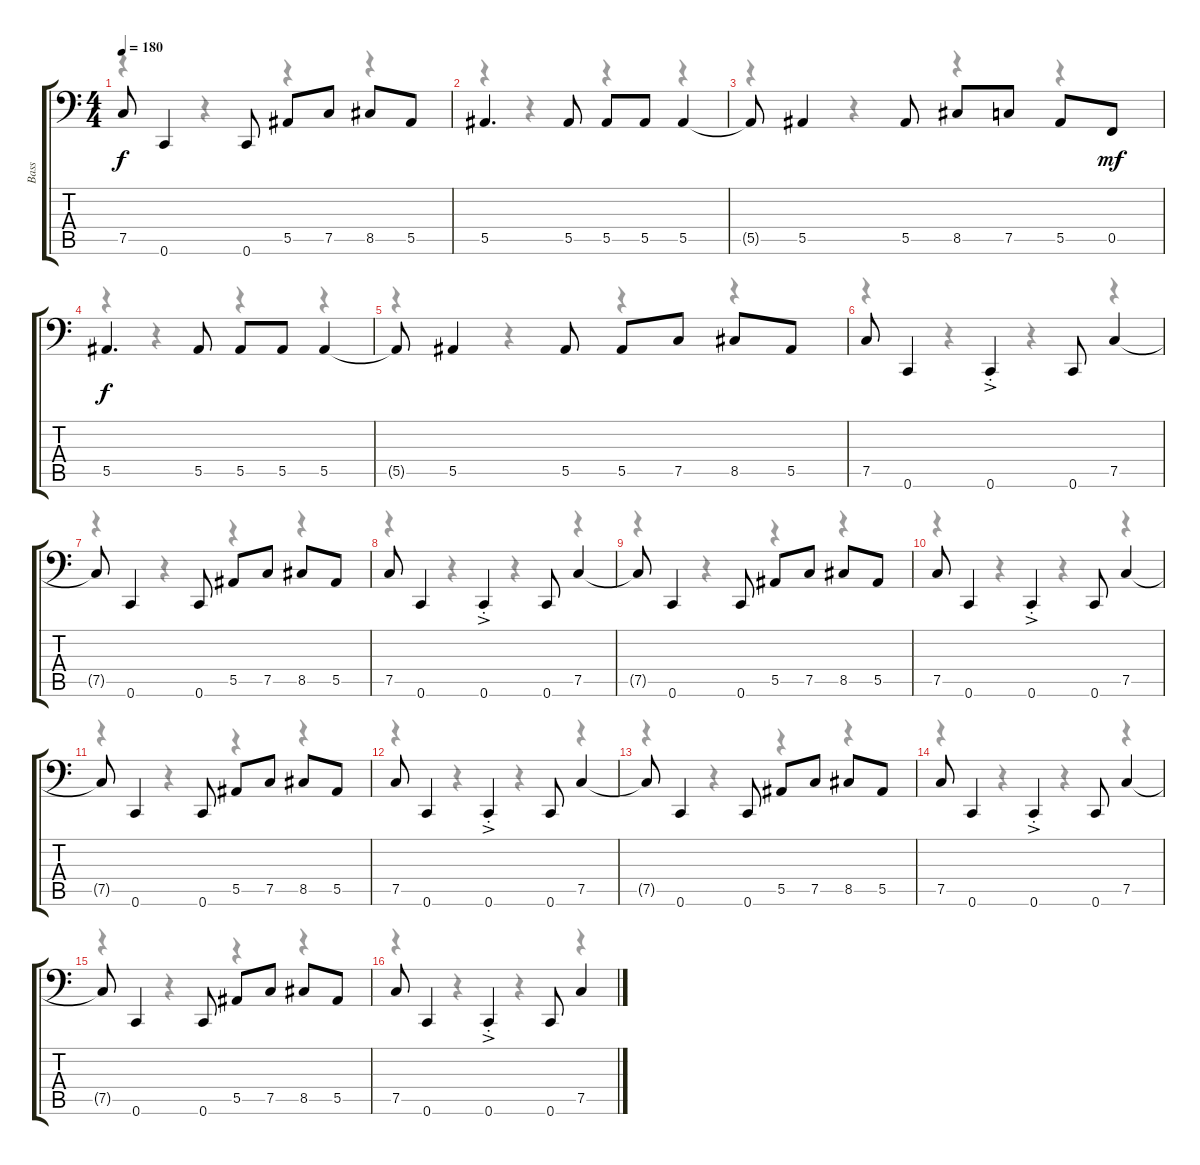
\track ("Bass" "Bass") {instrument electricbassfinger}
\staff {score tabs}
\tuning (C3 G2 Eb2 Bb1 F1 C1) {hide}
\voice
\ts (4 4)
\tempo 180
\clef f4
\ks c
7.5{t}.8{dy f} 0.6.4 0.6.8 5.5.8 7.5.8 8.5.8 5.5.8 |
5.5.4{d} 5.5.8 5.5.8 5.5.8 5.5.4 |
5.5{t}.8 5.5.4 5.5.8 8.5.8 7.5.8 5.5.8 0.5.8{dy mf} |
5.5.4{d dy f} 5.5.8 5.5.8 5.5.8 5.5.4 |
5.5{t}.8 5.5.4 5.5.8 5.5.8 7.5.8 8.5.8 5.5.8 |
7.5.8 0.6.4 0.6{ac st}.4 0.6.8 7.5.4 |
7.5{t}.8 0.6.4 0.6.8 5.5.8 7.5.8 8.5.8 5.5.8 |
7.5.8 0.6.4 0.6{ac st}.4 0.6.8 7.5.4 |
7.5{t}.8 0.6.4 0.6.8 5.5.8 7.5.8 8.5.8 5.5.8 |
7.5.8 0.6.4 0.6{ac st}.4 0.6.8 7.5.4 |
7.5{t}.8 0.6.4 0.6.8 5.5.8 7.5.8 8.5.8 5.5.8 |
7.5.8 0.6.4 0.6{ac st}.4 0.6.8 7.5.4 |
7.5{t}.8 0.6.4 0.6.8 5.5.8 7.5.8 8.5.8 5.5.8 |
7.5.8 0.6.4 0.6{ac st}.4 0.6.8 7.5.4 |
7.5{t}.8 0.6.4 0.6.8 5.5.8 7.5.8 8.5.8 5.5.8 |
7.5.8 0.6.4 0.6{ac st}.4 0.6.8 7.5.4
\voice
\clef f4
\ottava regular
\simile none
\ks c
r.4{dy f} r.4 r.4 r.4 |
r.4 r.4 r.4 r.4 |
r.4 r.4 r.4 r.4 |
r.4 r.4 r.4 r.4 |
r.4 r.4 r.4 r.4 |
r.4 r.4 r.4 r.4 |
r.4 r.4 r.4 r.4 |
r.4 r.4 r.4 r.4 |
r.4 r.4 r.4 r.4 |
r.4 r.4 r.4 r.4 |
r.4 r.4 r.4 r.4 |
r.4 r.4 r.4 r.4 |
r.4 r.4 r.4 r.4 |
r.4 r.4 r.4 r.4 |
r.4 r.4 r.4 r.4 |
r.4 r.4 r.4 r.4
